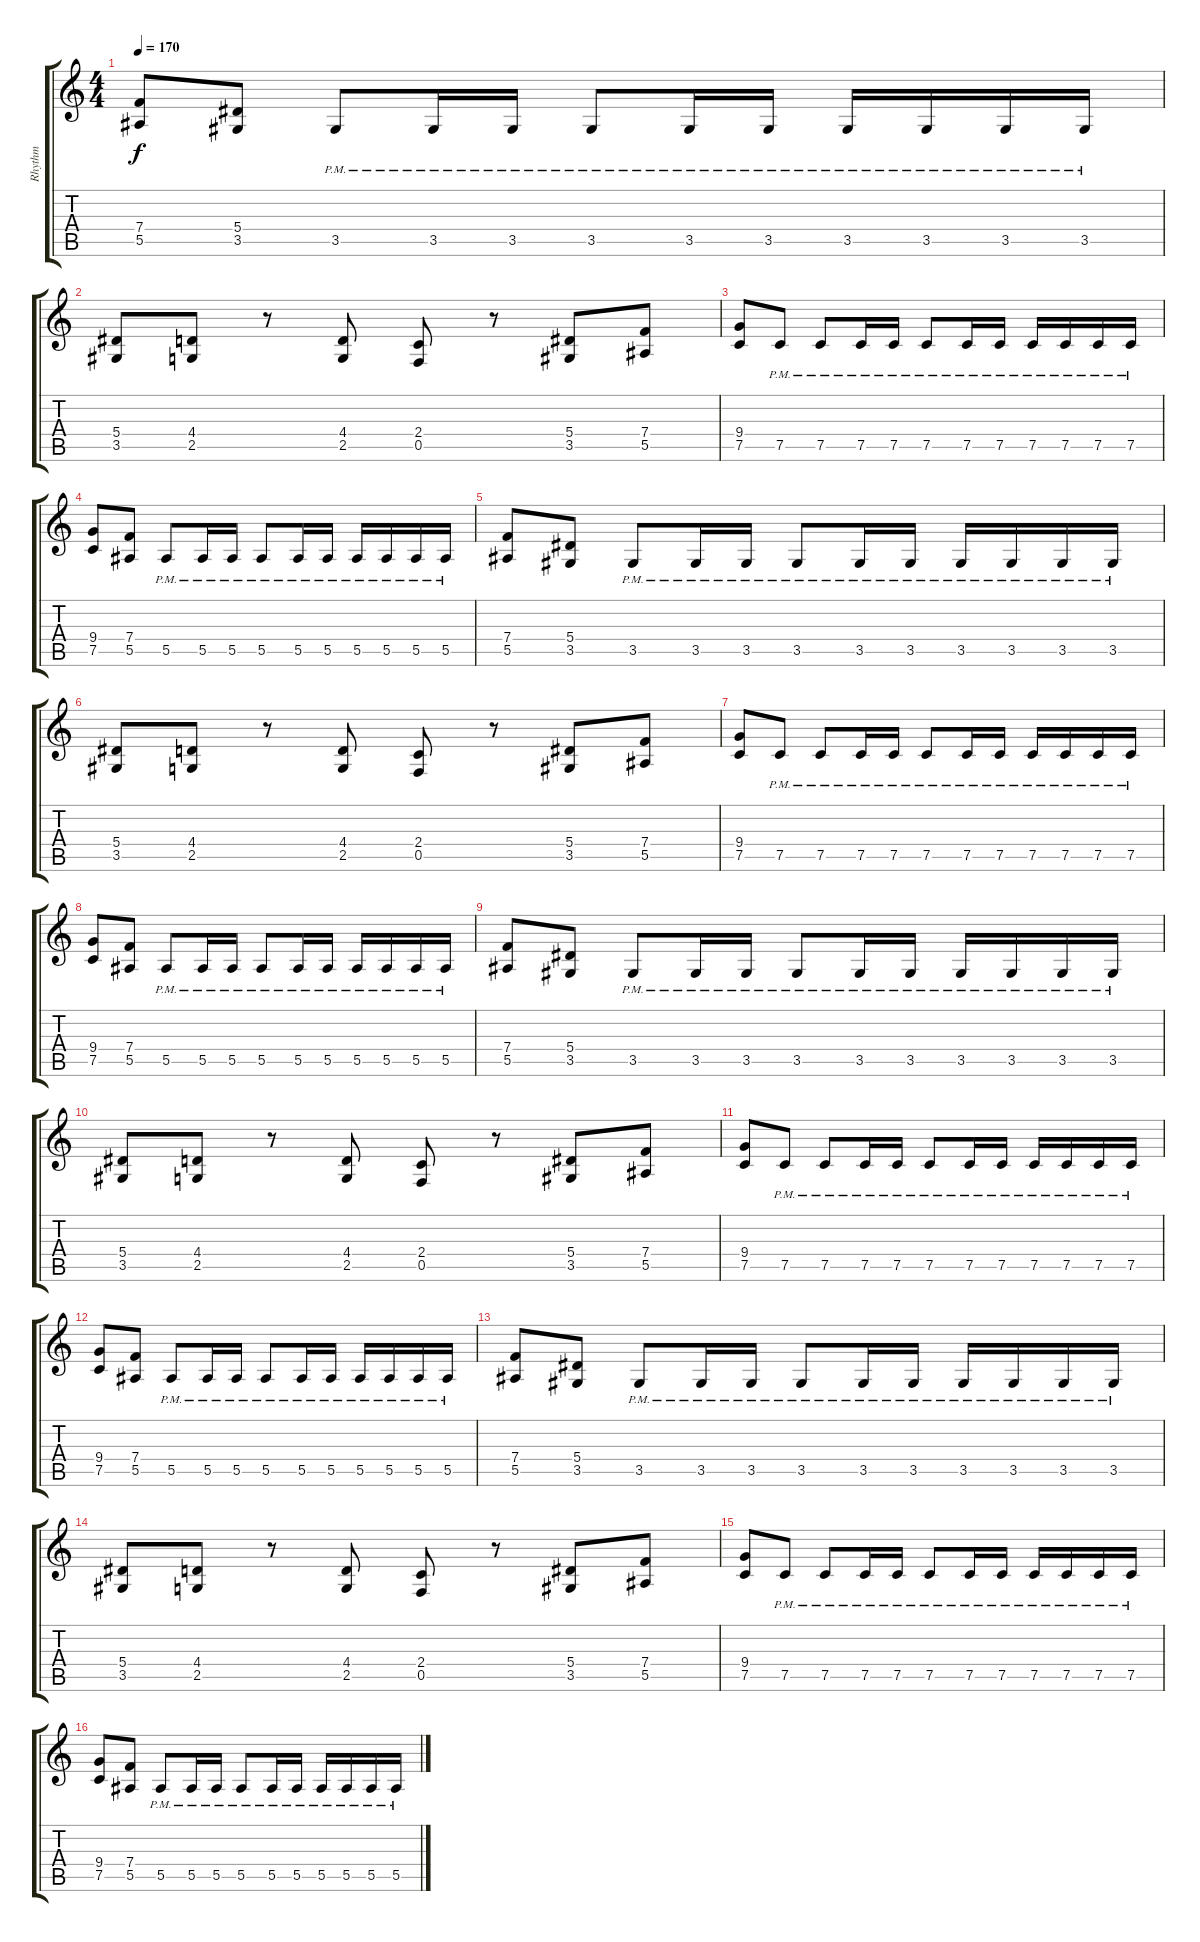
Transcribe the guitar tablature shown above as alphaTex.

\track ("Rhythm" "Rhythm") {instrument distortionguitar}
\staff {score tabs}
\tuning (C4 G3 Eb3 Bb2 F2 C2) {hide}
\ts (4 4)
\tempo 170
\clef g2
\ks c
(7.4 5.5).8{dy f} (5.4 3.5).8 3.5{pm}.8 3.5{pm}.16 3.5{pm}.16 3.5{pm}.8 3.5{pm}.16 3.5{pm}.16 3.5{pm}.16 3.5{pm}.16 3.5{pm}.16 3.5{pm}.16 |
(5.4 3.5).8 (4.4 2.5).8 r.8 (4.4 2.5).8 (2.4 0.5).8 r.8 (5.4 3.5).8 (7.4 5.5).8 |
(9.4 7.5).8 7.5{pm}.8 7.5{pm}.8 7.5{pm}.16 7.5{pm}.16 7.5{pm}.8 7.5{pm}.16 7.5{pm}.16 7.5{pm}.16 7.5{pm}.16 7.5{pm}.16 7.5{pm}.16 |
(9.4 7.5).8 (7.4 5.5).8 5.5{pm}.8 5.5{pm}.16 5.5{pm}.16 5.5{pm}.8 5.5{pm}.16 5.5{pm}.16 5.5{pm}.16 5.5{pm}.16 5.5{pm}.16 5.5{pm}.16 |
(7.4 5.5).8 (5.4 3.5).8 3.5{pm}.8 3.5{pm}.16 3.5{pm}.16 3.5{pm}.8 3.5{pm}.16 3.5{pm}.16 3.5{pm}.16 3.5{pm}.16 3.5{pm}.16 3.5{pm}.16 |
(5.4 3.5).8 (4.4 2.5).8 r.8 (4.4 2.5).8 (2.4 0.5).8 r.8 (5.4 3.5).8 (7.4 5.5).8 |
(9.4 7.5).8 7.5{pm}.8 7.5{pm}.8 7.5{pm}.16 7.5{pm}.16 7.5{pm}.8 7.5{pm}.16 7.5{pm}.16 7.5{pm}.16 7.5{pm}.16 7.5{pm}.16 7.5{pm}.16 |
(9.4 7.5).8 (7.4 5.5).8 5.5{pm}.8 5.5{pm}.16 5.5{pm}.16 5.5{pm}.8 5.5{pm}.16 5.5{pm}.16 5.5{pm}.16 5.5{pm}.16 5.5{pm}.16 5.5{pm}.16 |
(7.4 5.5).8 (5.4 3.5).8 3.5{pm}.8 3.5{pm}.16 3.5{pm}.16 3.5{pm}.8 3.5{pm}.16 3.5{pm}.16 3.5{pm}.16 3.5{pm}.16 3.5{pm}.16 3.5{pm}.16 |
(5.4 3.5).8 (4.4 2.5).8 r.8 (4.4 2.5).8 (2.4 0.5).8 r.8 (5.4 3.5).8 (7.4 5.5).8 |
(9.4 7.5).8 7.5{pm}.8 7.5{pm}.8 7.5{pm}.16 7.5{pm}.16 7.5{pm}.8 7.5{pm}.16 7.5{pm}.16 7.5{pm}.16 7.5{pm}.16 7.5{pm}.16 7.5{pm}.16 |
(9.4 7.5).8 (7.4 5.5).8 5.5{pm}.8 5.5{pm}.16 5.5{pm}.16 5.5{pm}.8 5.5{pm}.16 5.5{pm}.16 5.5{pm}.16 5.5{pm}.16 5.5{pm}.16 5.5{pm}.16 |
(7.4 5.5).8 (5.4 3.5).8 3.5{pm}.8 3.5{pm}.16 3.5{pm}.16 3.5{pm}.8 3.5{pm}.16 3.5{pm}.16 3.5{pm}.16 3.5{pm}.16 3.5{pm}.16 3.5{pm}.16 |
(5.4 3.5).8 (4.4 2.5).8 r.8 (4.4 2.5).8 (2.4 0.5).8 r.8 (5.4 3.5).8 (7.4 5.5).8 |
(9.4 7.5).8 7.5{pm}.8 7.5{pm}.8 7.5{pm}.16 7.5{pm}.16 7.5{pm}.8 7.5{pm}.16 7.5{pm}.16 7.5{pm}.16 7.5{pm}.16 7.5{pm}.16 7.5{pm}.16 |
(9.4 7.5).8 (7.4 5.5).8 5.5{pm}.8 5.5{pm}.16 5.5{pm}.16 5.5{pm}.8 5.5{pm}.16 5.5{pm}.16 5.5{pm}.16 5.5{pm}.16 5.5{pm}.16 5.5{pm}.16
